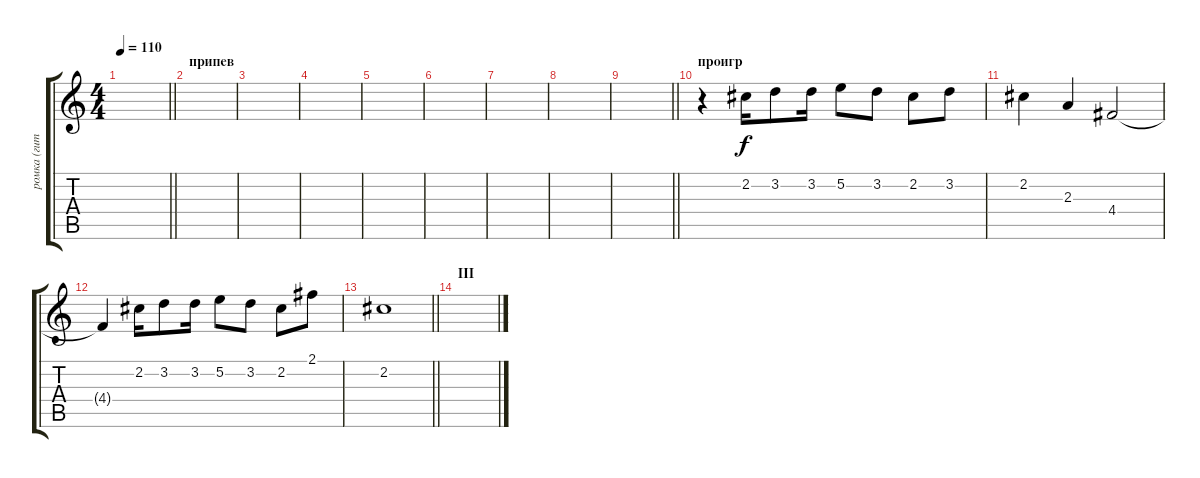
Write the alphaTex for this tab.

\track ("ромка (гитара)" "ромка (гит") {instrument electricguitarjazz}
\staff {score tabs}
\tuning (E4 B3 G3 D3 A2 E2) {hide}
\ts (4 4)
\tempo 110
\clef g2
\barLineRight lightlight
\ks c
|
\section ("" "припев")
|
|
|
|
|
|
|
\barLineRight lightlight
|
\section ("" "проигр")
r.4 2.2.16 3.2.8 3.2.16 5.2.8 3.2.8 2.2.8 3.2.8 |
2.2.4 2.3.4 4.4.2 |
4.4{t}.4 2.2.16 3.2.8 3.2.16 5.2.8 3.2.8 2.2.8 2.1.8 |
\barLineRight lightlight
2.2.1 |
\section ("" "III")
